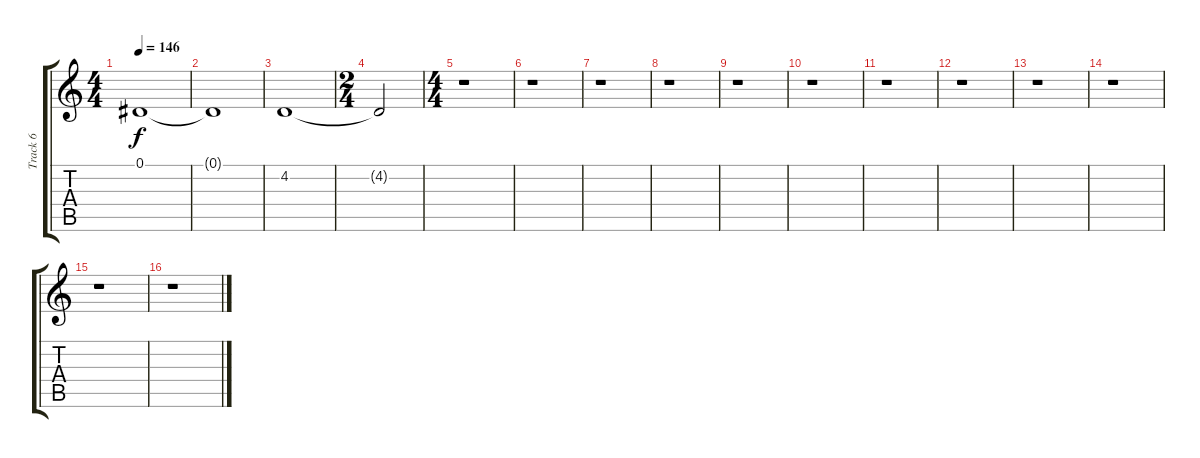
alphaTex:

\track ("Track 6" "Track 6") {instrument stringensemble1}
\staff {score tabs}
\tuning (Eb4 Bb3 Gb3 Db3 Ab2 Db2) {hide}
\ts (4 4)
\tempo 146
\clef g2
\ks c
0.1.1{dy f} |
0.1{t}.1 |
4.2.1 |
\ts (2 4)
4.2{t}.2 |
\ts (4 4)
r.1 |
r.1 |
r.1 |
r.1 |
r.1 |
r.1 |
r.1 |
r.1 |
r.1 |
r.1 |
r.1 |
r.1
